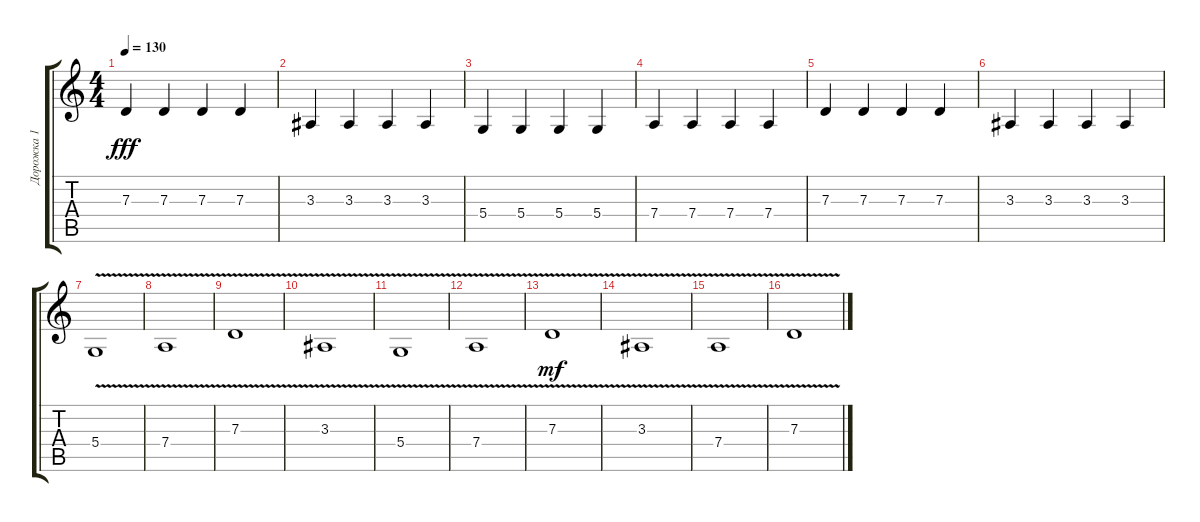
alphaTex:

\track ("Дорожка 1" "Дорожка 1") {instrument electricgrandpiano}
\staff {score tabs}
\tuning (E4 B3 G3 D3 A2 E2) {hide}
\ts (4 4)
\tempo 130
\clef g2
\ks c
7.3.4{dy fff} 7.3.4 7.3.4 7.3.4 |
3.3.4 3.3.4 3.3.4 3.3.4 |
5.4.4 5.4.4 5.4.4 5.4.4 |
7.4.4 7.4.4 7.4.4 7.4.4 |
7.3.4 7.3.4 7.3.4 7.3.4 |
3.3.4 3.3.4 3.3.4 3.3.4 |
5.4{v}.1 |
7.4{v}.1 |
7.3{v}.1 |
3.3{v}.1 |
5.4{v}.1 |
7.4{v}.1 |
7.3{v}.1{dy mf} |
3.3{v}.1 |
7.4{v}.1 |
7.3{v}.1
